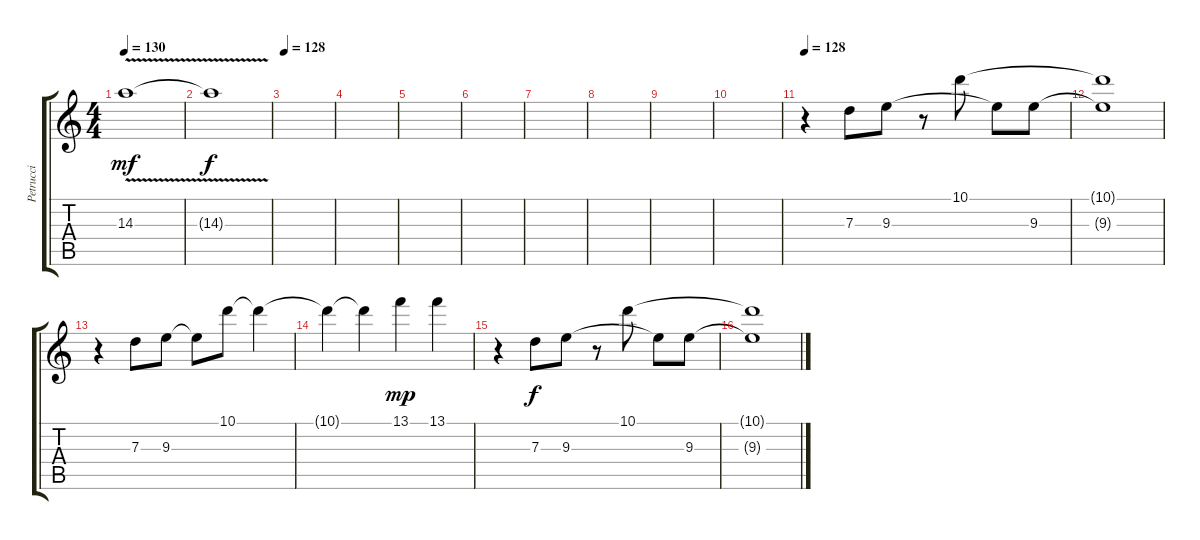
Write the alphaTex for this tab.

\track ("Petrucci" "Petrucci") {instrument distortionguitar}
\staff {score tabs}
\tuning (E4 B3 G3 D3 A2 E2) {hide}
\ts (4 4)
\tempo 130
\clef g2
\ks c
14.3{v}.1{dy mf} |
14.3{t}.1{dy f} |
\tempo 128
|
|
|
|
|
|
|
|
\tempo 128
r.4{volume 10 instrument electricguitarclean} 7.3.8 9.3.8 r.8 10.1.8 9.3{t}.8 9.3.8 |
(10.1{t} 9.3{t}).1 |
r.4 7.3.8 9.3.8 9.3{t}.8 10.1.8 10.1{t}.4 |
10.1{t}.4 10.1{t}.4 13.1.4{dy mp} 13.1.4 |
r.4{volume 10 instrument electricguitarclean} 7.3.8{dy f} 9.3.8 r.8 10.1.8 9.3{t}.8 9.3.8 |
(10.1{t} 9.3{t}).1
